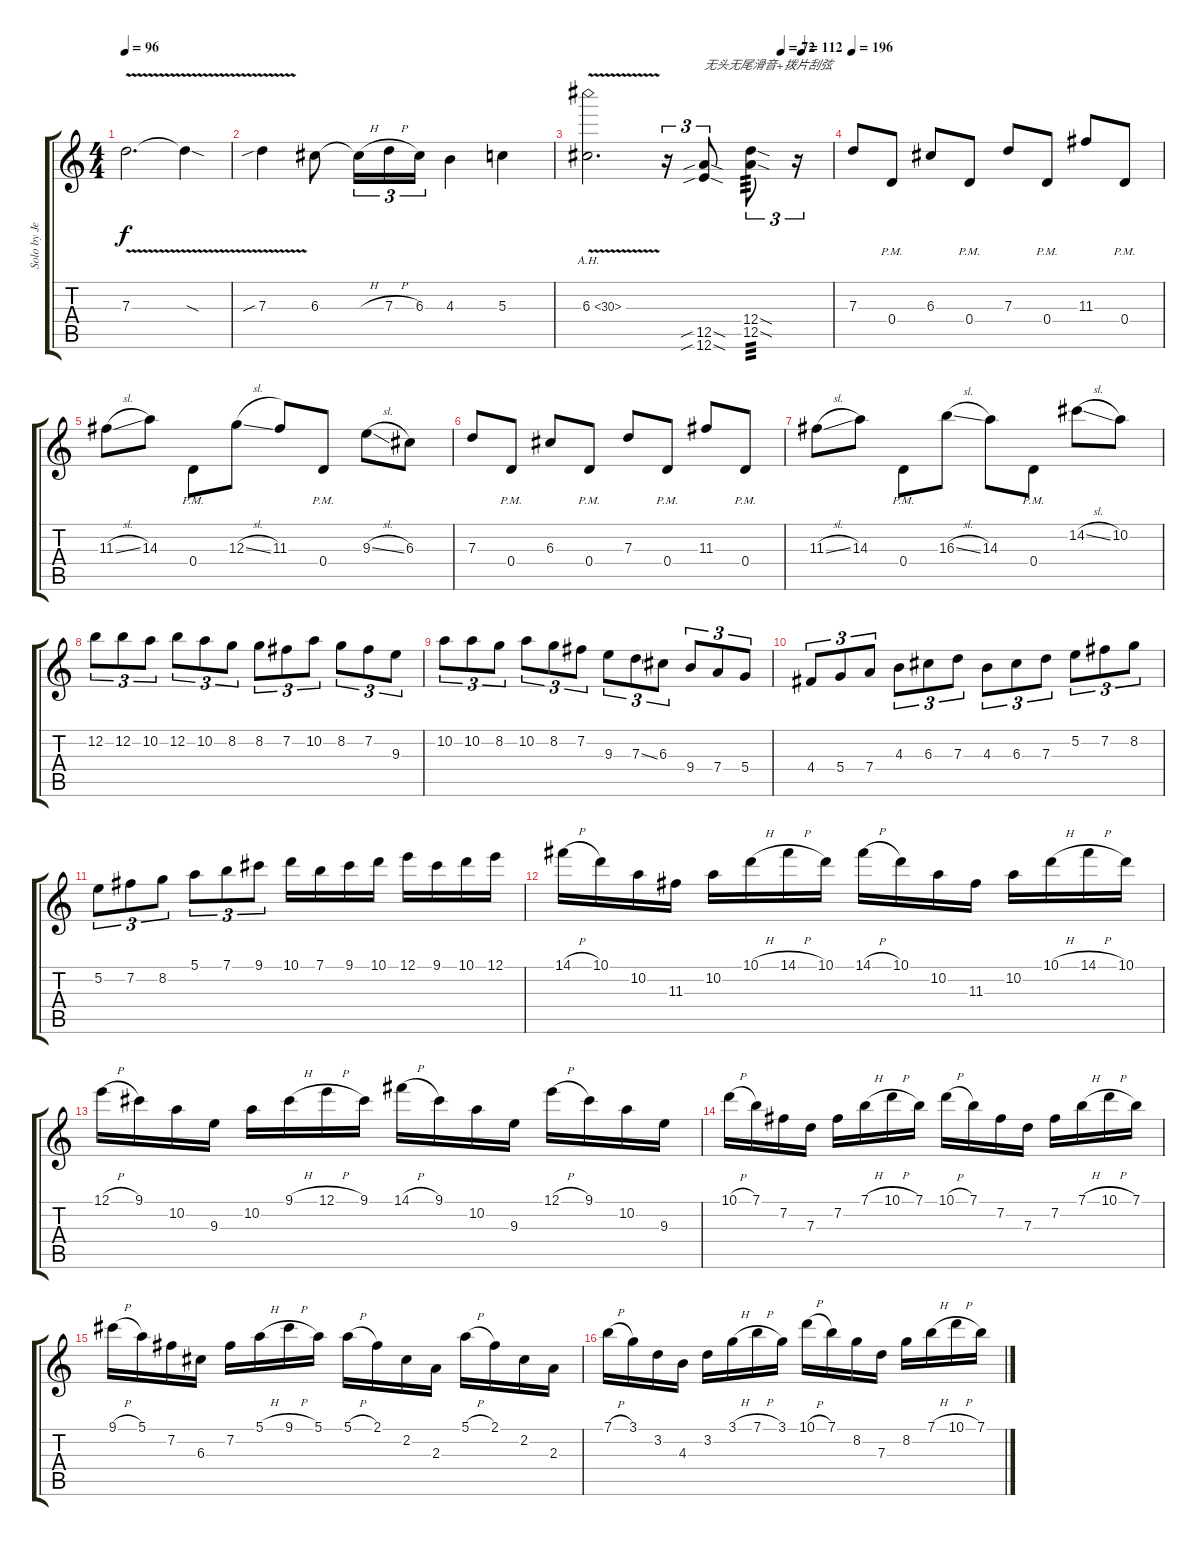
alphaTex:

\track ("Solo by JerryC" "Solo by Je") {instrument distortionguitar}
\staff {score tabs}
\tuning (E4 B3 G3 D3 A2 E2) {hide}
\ts (4 4)
\tempo 96
\clef g2
\ks c
7.3{v}.2{d dy f} 7.3{sod t}.4 |
7.3{v sib}.4 6.3.8 6.3{h t}.16{tu (3 2)} 7.3{h}.16{tu (3 2)} 6.3.16{tu (3 2)} 4.3.4 5.3.4 |
\tempo (72 0.7916666666666666)
\tempo (112 0.875)
6.3{ah 24 v}.2{d} r.16{tu (3 2)} (12.5{sib sod} 12.6{sib sod}).8{tu (3 2) txt "无头无尾滑音+拨片刮弦"} (12.4{sod} 12.5{sod}).8{tu (3 2) tp 3} r.16{tu (3 2)} |
\tempo 196
7.3.8 0.4{pm}.8 6.3.8 0.4{pm}.8 7.3.8 0.4{pm}.8 11.3.8 0.4{pm}.8 |
11.3{sl}.8 14.3.8 0.4{pm}.8 12.3{sl}.8 11.3.8 0.4{pm}.8 9.3{sl}.8 6.3.8 |
7.3.8 0.4{pm}.8 6.3.8 0.4{pm}.8 7.3.8 0.4{pm}.8 11.3.8 0.4{pm}.8 |
11.3{sl}.8 14.3.8 0.4{pm}.8 16.3{sl}.8 14.3.8 0.4{pm}.8 14.2{sl}.8 10.2.8 |
12.2.8{tu (3 2)} 12.2.8{tu (3 2)} 10.2.8{tu (3 2)} 12.2.8{tu (3 2)} 10.2.8{tu (3 2)} 8.2.8{tu (3 2)} 8.2.8{tu (3 2)} 7.2.8{tu (3 2)} 10.2.8{tu (3 2)} 8.2.8{tu (3 2)} 7.2.8{tu (3 2)} 9.3.8{tu (3 2)} |
10.2.8{tu (3 2)} 10.2.8{tu (3 2)} 8.2.8{tu (3 2)} 10.2.8{tu (3 2)} 8.2.8{tu (3 2)} 7.2.8{tu (3 2)} 9.3.8{tu (3 2)} 7.3{ss}.8{tu (3 2)} 6.3.8{tu (3 2)} 9.4.8{tu (3 2)} 7.4.8{tu (3 2)} 5.4.8{tu (3 2)} |
4.4.8{tu (3 2)} 5.4.8{tu (3 2)} 7.4.8{tu (3 2)} 4.3.8{tu (3 2)} 6.3.8{tu (3 2)} 7.3.8{tu (3 2)} 4.3.8{tu (3 2)} 6.3.8{tu (3 2)} 7.3.8{tu (3 2)} 5.2.8{tu (3 2)} 7.2.8{tu (3 2)} 8.2.8{tu (3 2)} |
5.2.8{tu (3 2)} 7.2.8{tu (3 2)} 8.2.8{tu (3 2)} 5.1.8{tu (3 2)} 7.1.8{tu (3 2)} 9.1.8{tu (3 2)} 10.1.16 7.1.16 9.1.16 10.1.16 12.1.16 9.1.16 10.1.16 12.1.16 |
14.1{h}.16 10.1.16 10.2.16 11.3.16 10.2.16 10.1{h}.16 14.1{h}.16 10.1.16 14.1{h}.16 10.1.16 10.2.16 11.3.16 10.2.16 10.1{h}.16 14.1{h}.16 10.1.16 |
12.1{h}.16 9.1.16 10.2.16 9.3.16 10.2.16 9.1{h}.16 12.1{h}.16 9.1.16 14.1{h}.16 9.1.16 10.2.16 9.3.16 12.1{h}.16 9.1.16 10.2.16 9.3.16 |
10.1{h}.16 7.1.16 7.2.16 7.3.16 7.2.16 7.1{h}.16 10.1{h}.16 7.1.16 10.1{h}.16 7.1.16 7.2.16 7.3.16 7.2.16 7.1{h}.16 10.1{h}.16 7.1.16 |
9.1{h}.16 5.1.16 7.2.16 6.3.16 7.2.16 5.1{h}.16 9.1{h}.16 5.1.16 5.1{h}.16 2.1.16 2.2.16 2.3.16 5.1{h}.16 2.1.16 2.2.16 2.3.16 |
7.1{h}.16 3.1.16 3.2.16 4.3.16 3.2.16 3.1{h}.16 7.1{h}.16 3.1.16 10.1{h}.16 7.1.16 8.2.16 7.3.16 8.2.16 7.1{h}.16 10.1{h}.16 7.1.16
